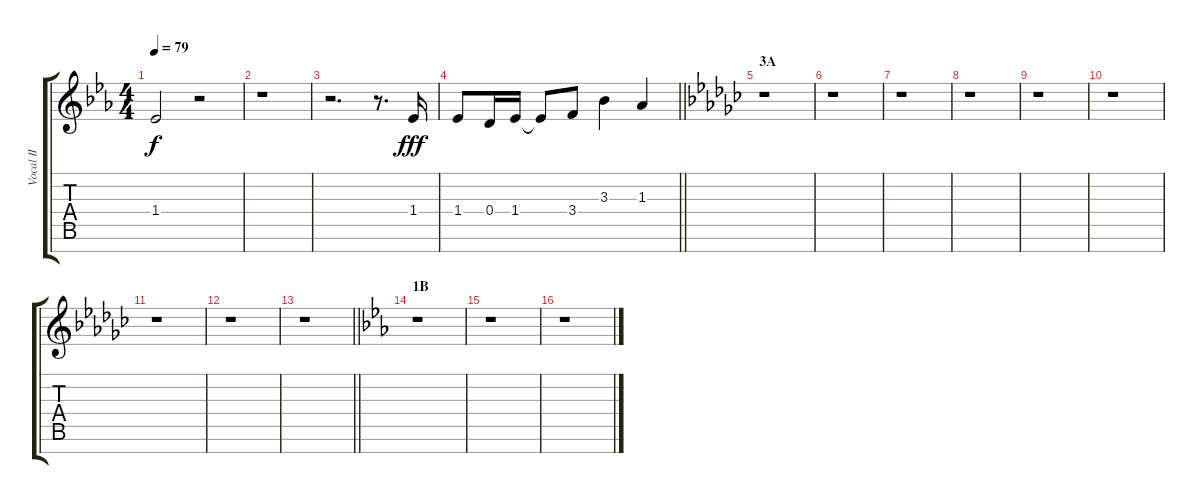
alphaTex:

\track ("Vocal II" "Vocal II") {instrument voiceoohs}
\staff {score tabs}
\tuning (E5 B4 G4 D4 A3 E3 B2) {hide}
\ts (4 4)
\tempo 79
\clef g2
\ks eb
1.4{t}.2{dy f} r.2 |
r.1 |
r.2{d} r.8{d} 1.4.16{dy fff} |
\barLineRight lightlight
1.4.8 0.4.16 1.4.16 1.4{t}.8 3.4.8 3.3.4 1.3.4 |
\section ("" "3A")
\ks gb
r.1 |
r.1 |
r.1 |
r.1 |
r.1 |
r.1 |
r.1 |
r.1 |
\barLineRight lightlight
r.1 |
\section ("" "1B")
\ks eb
r.1 |
r.1 |
r.1
